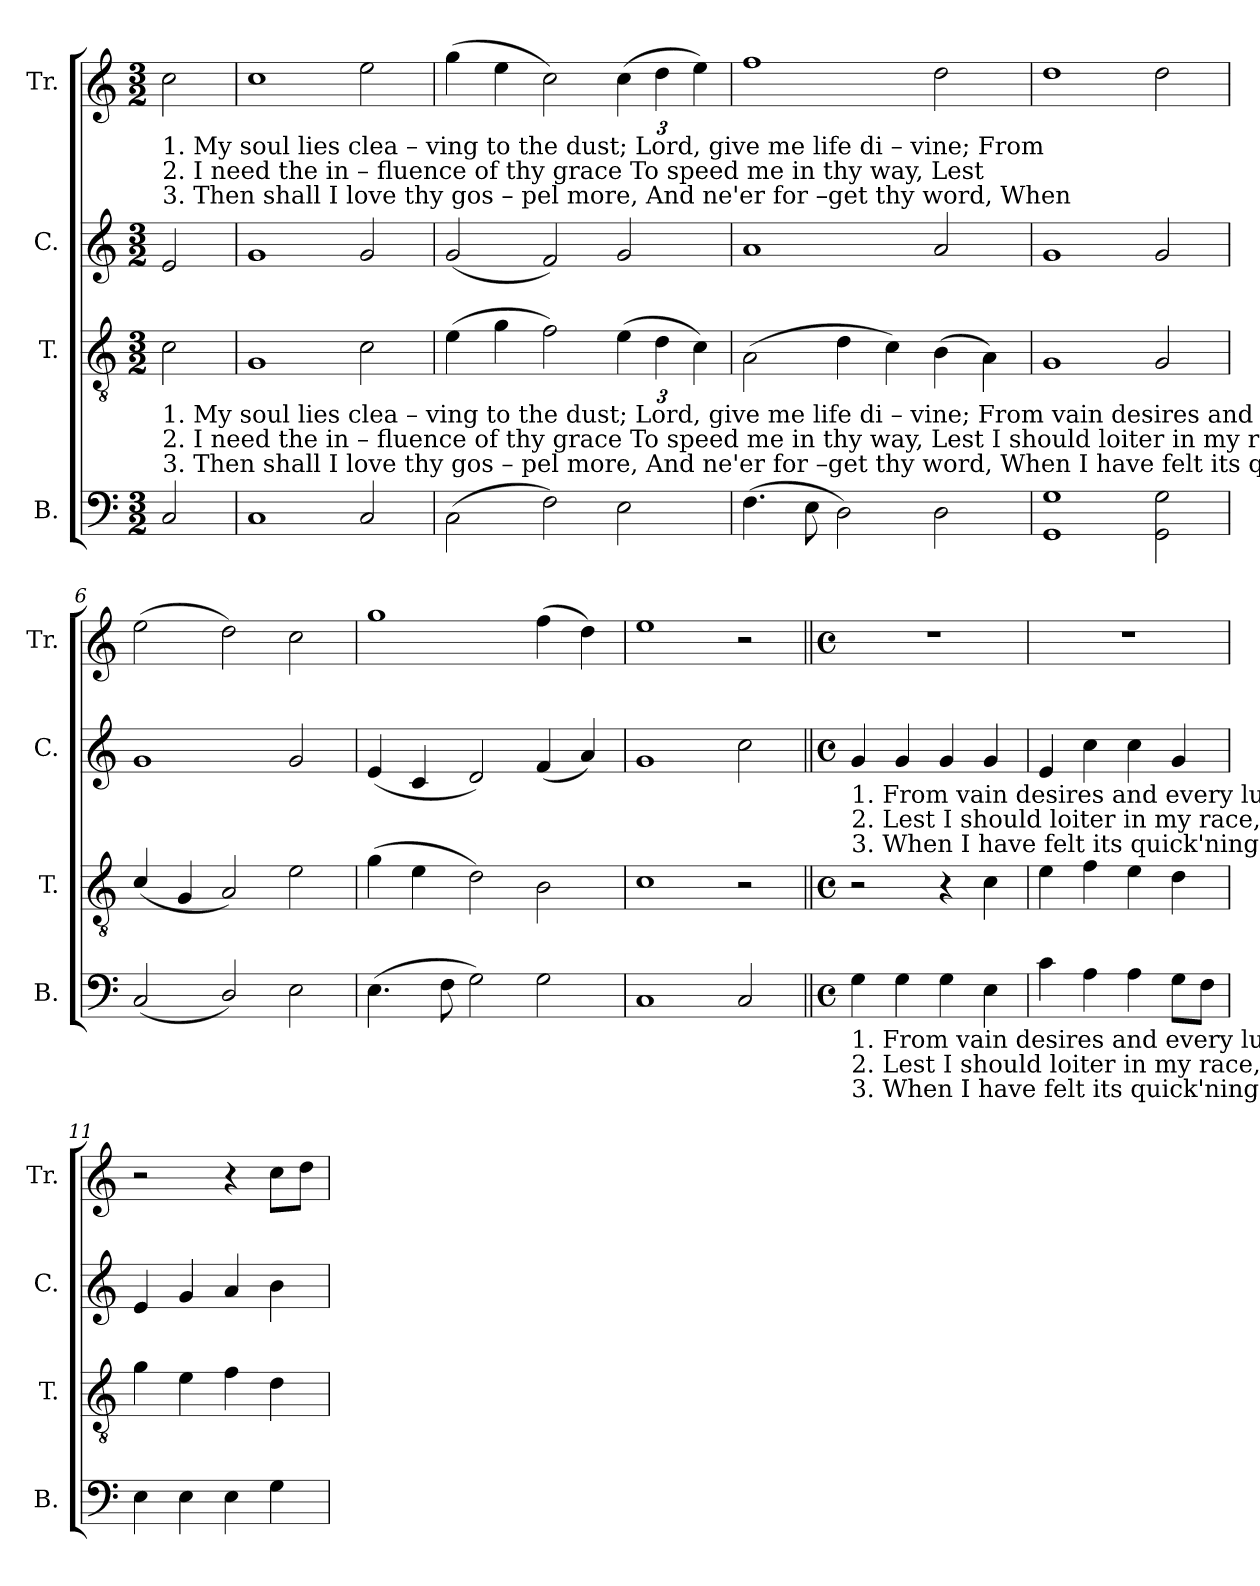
**kern	**kern	**kern	**kern
*part4	*part3	*part2	*part1
*staff4	*staff3	*staff2	*staff1
*I"B.	*I"T.	*I"C.	*I"Tr.
*I'B.	*I'T.	*I'C.	*I'Tr.
*clefF4	*clefGv2	*clefG2	*clefG2
*k[]	*k[]	*k[]	*k[]
*M3/2	*M3/2	*M3/2	*M3/2
*MM130	*MM130	*MM130	*MM130
=1	=1	=1	=1
!	!	!	!LO:TX:b:t=1. My soul lies  clea  –    ving         to                the   dust; Lord, give      me   life             di   –   vine;                                                                       From
!	!	!	!LO:TX:b:t=2.  I  need  the   in     –   fluence     of                thy   grace  To   speed    me   in              thy       way,                                                                       Lest
!	!	!	!LO:TX:b:t=3. Then shall  I   love       thy          gos     –       pel   more, And  ne'er     for –get            thy       word,                                                                     When
!	!LO:TX:b:t=1. My soul lies  clea  –    ving         to                the   dust; Lord, give      me   life             di   –   vine;                      From vain desires and every lust Turn	!	!
!	!LO:TX:b:t=2.  I  need  the   in     –   fluence     of                thy   grace  To   speed    me   in              thy       way,                      Lest  I  should   loiter in my race, Or	!	!
!	!LO:TX:b:t=3. Then shall  I   love       thy          gos     –       pel   more, And  ne'er     for –get            thy       word,             When I have felt its quick'ning power, To	!	!
2C/	2c\	2e/	2cc\
=2	=2	=2	=2
1C	1G	1g	1cc
2C/	2c\	2g/	2ee\
=3	=3	=3	=3
(>2C\	(>4e\	(<2g/	(>4gg\
.	4g\	.	4ee\
2F\)	2f\)	2f/)	2cc\)
*	*Xbrackettup	*	*Xbrackettup
2E\	(>6e\	2g/	(>6cc\
.	6d\	.	6dd\
.	6c\)	.	6ee\)
=4	=4	=4	=4
(>4.F\	(>2A\	1a	1ff
8E\	.	.	.
2D\)	4d\	.	.
.	4c\)	.	.
2D\	(>4B\	2a/	2dd\
.	4A\)	.	.
=5	=5	=5	=5
1GG 1G	1G	1g	1dd
2GG\ 2G\	2G/	2g/	2dd\
=6	=6	=6	=6
(<2C/	(<4c/	1g	(>2ee\
.	4G/	.	.
2D/)	2A/)	.	2dd\)
2E\	2e\	2g/	2cc\
=7	=7	=7	=7
(>4.E\	(>4g\	(<4e/	1gg
.	4e\	4c/	.
8F\	.	.	.
2G\)	2d\)	2d/)	.
2G\	2B\	(<4f/	(>4ff\
.	.	4a/)	4dd\)
=8	=8	=8	=8
1C	1c	1g	1ee
2C/	2r	2cc\	2r
=9||	=9||	=9||	=9||
*M4/4	*M4/4	*M4/4	*M4/4
*met(c)	*met(c)	*met(c)	*met(c)
!	!	!LO:TX:b:t=1. From vain desires and every lust Turn off these eyes of	!
!	!	!LO:TX:b:t=2. Lest I  should  loiter  in  my race,  Or turn my feet  a –	!
!	!	!LO:TX:b:t=3. When I have felt its quick'ning power To draw me near the	!
!LO:TX:b:t=1. From vain desires and every lust Turn off these eyes of	!	!	!
!LO:TX:b:t=2. Lest I  should  loiter  in  my race, Or  turn  my  feet   a–	!	!	!
!LO:TX:b:t=3. When I have felt its quick'ning power To draw me near the	!	!	!
4G\	2r	4g/	1r
4G\	.	4g/	.
4G\	4r	4g/	.
4E\	4c\	4g/	.
=10	=10	=10	=10
4c\	4e\	4e/	1r
4A\	4f\	4cc\	.
4A\	4e\	4cc\	.
8G\L	4d\	4g/	.
8F\J	.	.	.
=11	=11	=11	=11
4E\	4g\	4e/	2r
4E\	4e\	4g/	.
4E\	4f\	4a/	4r
4G\	4d\	4b\	8cc\L
.	.	.	8dd\J
=	=	=	=
*-	*-	*-	*-
